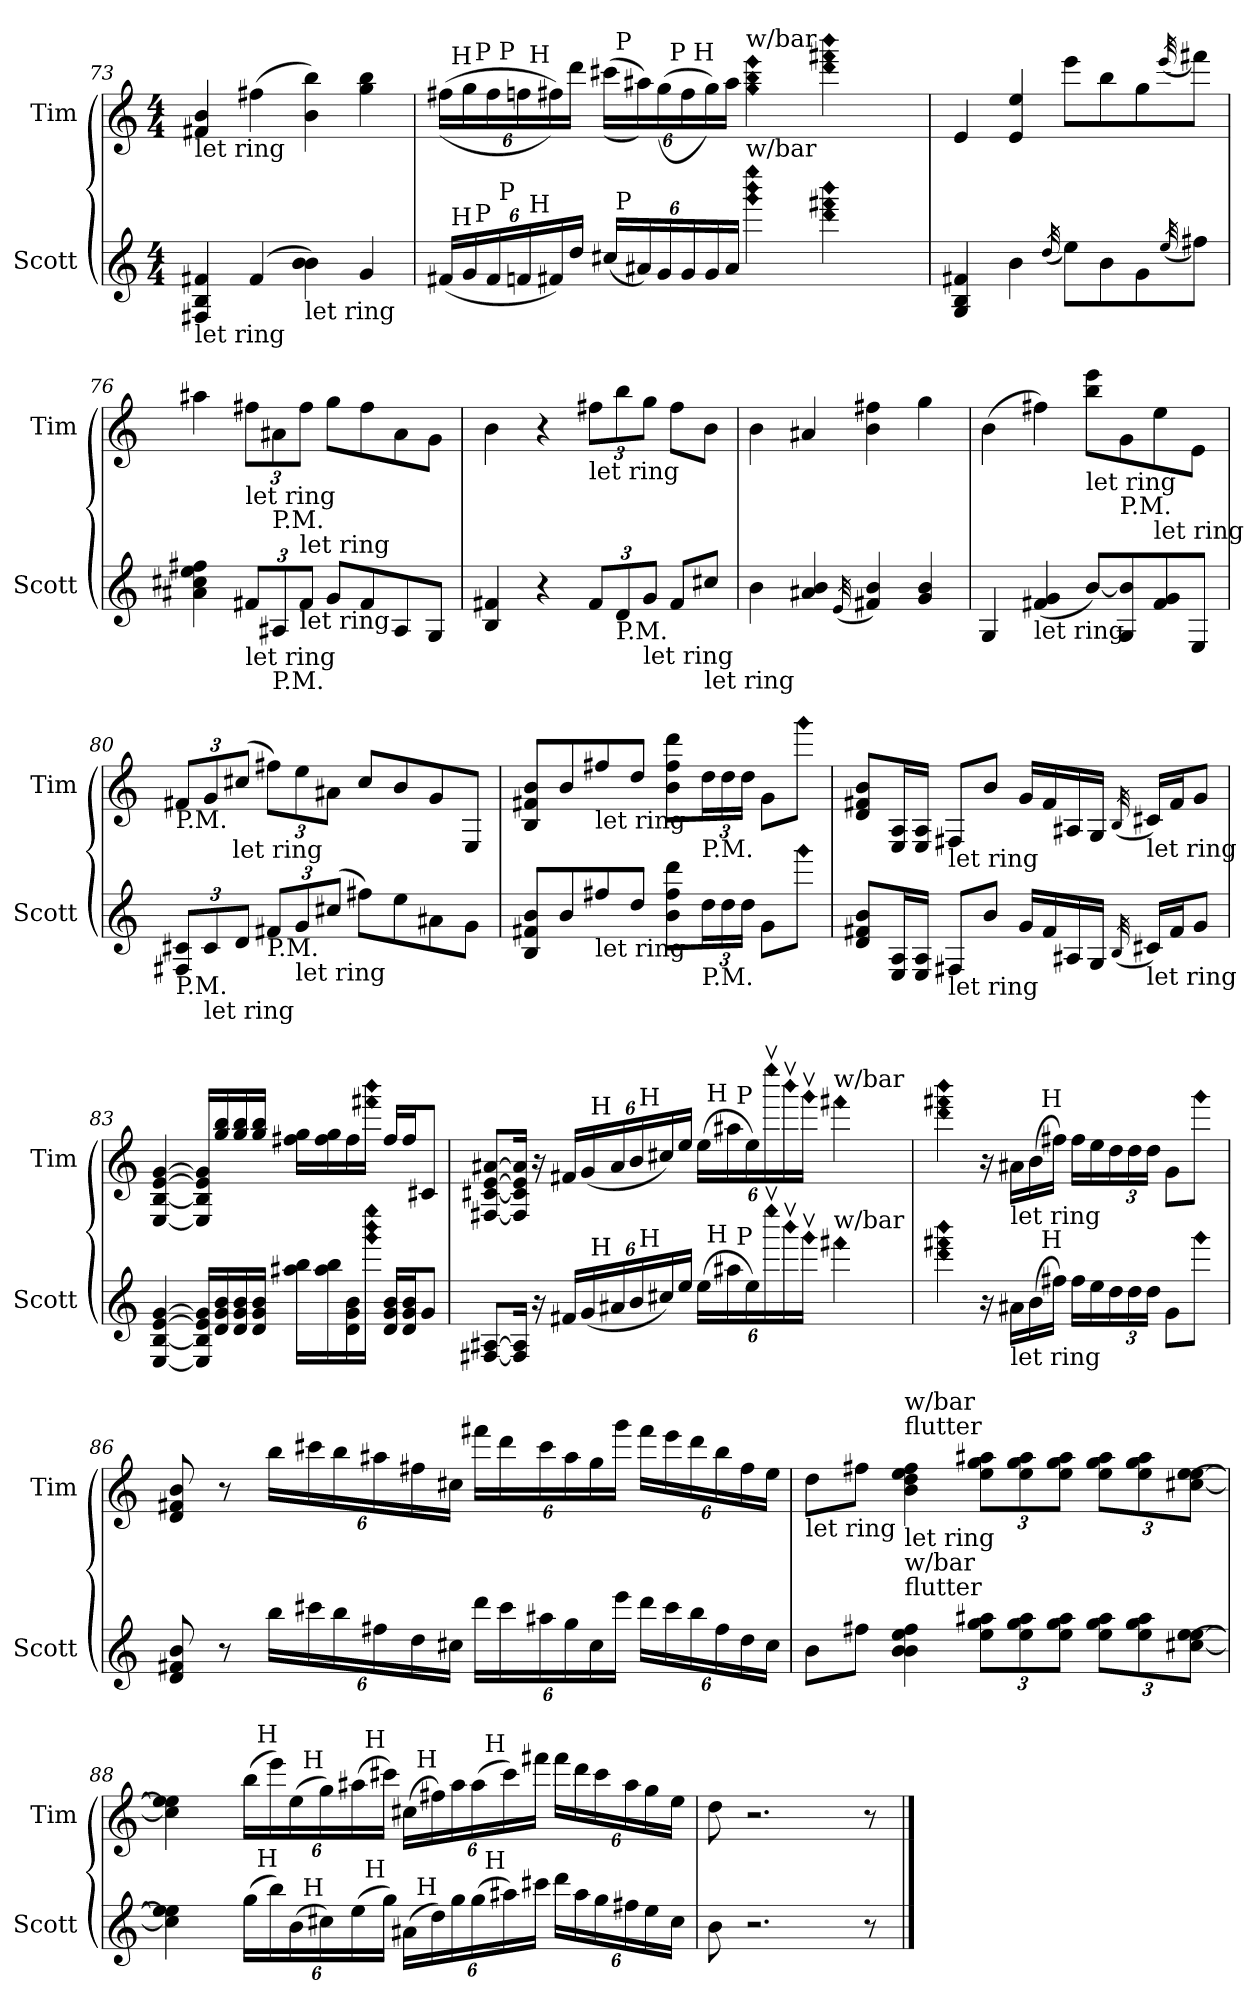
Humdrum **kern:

**kern	**kern
*part2	*part1
*staff2	*staff1
*I"Scott	*I"Tim
*I'Scott	*I'Tim
*clefG2	*clefG2
*ITrd7c12	*ITrd7c12
*k[]	*k[]
*C:	*C:
*M4/4	*M4/4
=73	=73
!	!LO:TX:b:t=let ring
!LO:TX:b:t=let ring	!
4FF#X/ 4BB/ 4F#X/	4F#X/ 4B/
(4F#/	(4f#X\
!LO:TX:b:t=let ring	!
4B\ 4B\)	4B\ 4b\)
4G/	4g\ 4b\
=74	=74
*Xbrackettup	*Xbrackettup
*^	*^
*	*^	*	*^
*	*	*^	*	*	*^
*	*	*	*^	*	*	*	*^
*	*	*	*	*^	*	*	*	*	*^
*	*	*	*	*	*	*	*	*	*	*	*^
*	*	*	*	*	*	*	*	*	*	*	*	*^
(24F#X/LL	48ryy	16ryy	12ryy	12..ryy	6ryy	((24f#X\LL	48ryy	16ryy	12ryy	12..ryy	6ryy	3ryy	3ryy
!	!	!	!	!	!	!	!LO:TX:a:t=H	!	!	!	!	!	!
!	!LO:TX:a:t=H	!	!	!	!	!	!	!	!	!	!	!	!
.	3%2ryy	.	.	.	.	.	3%2ryy	.	.	.	.	.	.
24G/	.	.	.	.	.	24g\	.	.	.	.	.	.	.
!	!	!	!	!	!	!	!	!LO:TX:a:t=P	!	!	!	!	!
!	!	!LO:TX:a:t=P	!	!	!	!	!	!	!	!	!	!	!
.	.	2...ryy	.	.	.	.	.	2...ryy	.	.	.	.	.
24F#/	.	.	48ryy	.	.	24f#\	.	.	48ryy	.	.	.	.
!	!	!	!	!	!	!	!	!	!LO:TX:a:t=P	!	!	!	!
!	!	!	!LO:TX:a:t=P	!	!	!	!	!	!	!	!	!	!
.	.	.	3%2ryy	.	.	.	.	.	3%2ryy	.	.	.	.
24Fn/	.	.	.	.	.	24fn\	.	.	.	.	.	.	.
!	!	!	!	!	!	!	!	!	!	!LO:TX:a:t=H	!	!	!
!	!	!	!	!LO:TX:a:t=H	!	!	!	!	!	!	!	!	!
.	.	.	.	3%2ryy	.	.	.	.	.	3%2ryy	.	.	.
24F#X/)	.	.	.	.	12ryy	24f#X\))	.	.	.	.	12ryy	.	.
24d/JJ	.	.	.	.	.	24dd\JJ	.	.	.	.	.	.	.
(24c#X/LL	.	.	.	.	48ryy	((24cc#X\LL	.	.	.	.	48ryy	.	.
!	!	!	!	!	!	!	!	!	!	!	!LO:TX:a:t=P	!	!
!	!	!	!	!	!LO:TX:a:t=P	!	!	!	!	!	!	!	!
.	.	.	.	.	3%2ryy	.	.	.	.	.	3%2ryy	.	.
24A#X/)	.	.	.	.	.	24a#X\))	.	.	.	.	.	.	.
24G/	.	.	.	.	.	((24g\	.	.	.	.	.	48ryy	24.ryy
!	!	!	!	!	!	!	!	!	!	!	!	!LO:TX:a:t=P	!
.	.	.	.	.	.	.	.	.	.	.	.	3ryy	.
24G/	.	.	.	.	.	24f#\	.	.	.	.	.	.	.
!	!	!	!	!	!	!	!	!	!	!	!	!	!LO:TX:a:t=H
.	.	.	.	.	.	.	.	.	.	.	.	.	3ryy
24G/	.	.	.	.	.	24g\))	.	.	.	.	.	.	.
24A#/JJ	.	.	.	.	.	24a#\JJ	.	.	.	.	.	.	.
!	!	!	!	!	!	!LO:TX:a:t=w/bar	!	!	!	!	!	!	!
!LO:TX:a:t=w/bar	!	!	!	!	!	!	!	!	!	!	!	!	!
!LO:N:n=1:head=diamond	!	!	!	!	!	!	!	!	!	!	!	!	!
!LO:N:n=2:head=diamond	!	!	!	!	!	!	!	!	!	!	!	!	!
!LO:N:n=3:head=diamond	!	!	!	!	!	!LO:N:n=1:head=diamond	!	!	!	!	!	!	!
!	!	!	!	!	!	!LO:N:n=2:head=diamond	!	!	!	!	!	!	!
!	!	!	!	!	!	!LO:N:n=3:head=diamond	!	!	!	!	!	!	!
4gg\ 4bb\ 4eee\	.	.	.	.	.	4g\ 4b\ 4ee\	.	.	.	.	.	.	.
.	6...ryy	.	.	.	.	.	6...ryy	.	.	.	.	6...ryy	.
.	.	.	.	.	.	.	.	.	.	.	.	.	6ryy
!LO:N:n=1:head=diamond	!	!	!	!	!	!	!	!	!	!	!	!	!
!LO:N:n=2:head=diamond	!	!	!	!	!	!	!	!	!	!	!	!	!
!LO:N:n=3:head=diamond	!	!	!	!	!	!LO:N:n=1:head=diamond	!	!	!	!	!	!	!
!	!	!	!	!	!	!LO:N:n=2:head=diamond	!	!	!	!	!	!	!
!	!	!	!	!	!	!LO:N:n=3:head=diamond	!	!	!	!	!	!	!
4dd\ 4ff#X\ 4bb\	.	.	.	.	.	4dd\ 4ff#X\ 4bb\	.	.	.	.	.	.	.
.	.	.	6ryy	.	.	.	.	.	6ryy	.	.	.	.
.	.	.	.	6ryy	.	.	.	.	.	6ryy	.	.	.
.	.	.	.	.	.	.	.	.	.	.	.	.	12ryy
.	.	.	24.ryy	.	24.ryy	.	.	.	24.ryy	.	24.ryy	.	.
.	.	.	.	48ryy	.	.	.	.	.	48ryy	.	.	48ryy
!!LO:LB:g=z
=75	=75	=75	=75	=75	=75	=75	=75	=75	=75	=75	=75	=75	=75
!	!	!	!	!	!	!LO:TX:b:t=let ring	!	!	!	!	!	!	!
!LO:TX:b:t=let ring	!	!	!	!	!	!	!	!	!	!	!	!	!
*v	*v	*v	*v	*v	*v	*	*	*	*	*	*	*	*
*	*v	*v	*v	*v	*v	*v	*v	*v
4GG/ 4BB/ 4F#X/	4E/
4B\	4E/ 4e/
(32qd/	.
8e\L)	8ee\L
8B\	8b\
8G\	8g\
(32qe/	(32qee/
8f#X\J)	8ff#X\J)
=76	=76
4A#X\ 4c#X\ 4e\ 4f#X\	4a#X\
!	!LO:TX:b:t=let ring
!LO:TX:b:t=let ring	!
12F#X/L	12f#X\L
!	!LO:TX:b:t=P.M.
!LO:TX:b:t=P.M.	!
12AA#X/	12A#X\
!	!LO:TX:b:t=let ring
!LO:TX:b:t=let ring	!
12F#/J	12f#\J
8G/L	8g\L
8F#/	8f#\
8AA#/	8A#\
8GG/J	8G\J
=77	=77
4BB/ 4F#X/	4B\
4r	4r
!	!LO:TX:b:t=let ring
12F#/L	12f#X\L
!LO:TX:b:t=P.M.	!
12D/	12b\
!LO:TX:b:t=let ring	!
12G/J	12g\J
8F#/L	8f#\L
!LO:TX:b:t=let ring	!
8c#X/J	8B\J
!!LO:LB:g=z
=78	=78
4B\	4B\
4A#X/ 4B/	4A#X/
(32qE/	.
4F#X/ 4B/)	4B\ 4f#X\
4G/ 4B/	4g\
=79	=79
4GG/	(4B\
!LO:TX:b:t=let ring	!
(4F#X/ 4G/	4f#X\)
!	!LO:TX:b:t=let ring
[8B/L)	8b\ 8ee\L
!	!LO:TX:b:t=P.M.
8GG/ 8B/]	8G\
!	!LO:TX:b:t=let ring
8F#/ 8G/	8e\
8EE/J	8E\J
=80	=80
!	!LO:TX:b:t=P.M.
!LO:TX:b:t=P.M.	!
12FF#X/ 12C#X/L	12F#X/L
!LO:TX:b:t=let ring	!
12C#/	12G/
!	!LO:TX:b:t=let ring
12D/J	(12c#X/J
!LO:TX:b:t=P.M.	!
12F#X/L	12f#X\L)
!LO:TX:b:t=let ring	!
12G/	12e\
(12c#X/J	12A#X\J
8f#X\L)	8c#/L
8e\	8B/
8A#X\	8G/
8G\J	8EE/J
!!LO:LB:g=z
=81	=81
8BB/ 8F#X/ 8B/L	8BB/ 8F#X/ 8B/L
8B/	8B/
!	!LO:TX:b:t=let ring
!LO:TX:b:t=let ring	!
8f#X/	8f#X/
8d/J	8d/J
8B\ 8f#\ 8dd\L	8B\ 8f#\ 8dd\L
!	!LO:TX:b:t=P.M.
!LO:TX:b:t=P.M.	!
24d\L	24d\L
24d\	24d\
24d\JJ	24d\JJ
8G\L	8G\L
!LO:N:head=diamond	!LO:N:head=diamond
8gg\J	8gg\J
=82	=82
8D/ 8F#X/ 8B/L	8D/ 8F#X/ 8B/L
16EE/ 16AA/L	16EE/ 16AA/L
16EE/ 16AA/JJ	16EE/ 16AA/JJ
!	!LO:TX:b:t=let ring
!LO:TX:b:t=let ring	!
8FF#X/L	8FF#X/L
8B/J	8B/J
16G/LL	16G/LL
16F#/	16F#/
16AA#X/	16AA#X/
16GG/JJ	16GG/JJ
(32qBB/	(32qBB/
!	!LO:TX:b:t=let ring
!LO:TX:b:t=let ring	!
16C#X/LL)	16C#X/LL)
16F#/J	16F#/J
8G/J	8G/J
=83	=83
[4EE/ [4BB/ [4E/ [4G/	[4EE/ [4BB/ [4E/ [4G/
16EE/] 16BB/] 16E/] 16G/]LL	16EE/] 16BB/] 16E/] 16G/]LL
16D/ 16G/ 16B/	16g/ 16b/
16D/ 16G/ 16B/	16g/ 16b/
16D/ 16G/ 16B/JJ	16g/ 16b/JJ
16a#X\ 16b\LL	16f#X\ 16g\LL
16a#\ 16b\	16f#\ 16g\
16D\ 16G\ 16B\	16f#\
!LO:N:n=1:head=diamond	!
!LO:N:n=2:head=diamond	!
!LO:N:n=3:head=diamond	!LO:N:n=1:head=diamond
!	!LO:N:n=2:head=diamond
16gg\ 16bb\ 16eee\JJ	16ff#X\ 16bb\JJ
16D/ 16G/ 16B/LL	16f#/LL
16D/ 16G/ 16B/J	16f#/J
8G/J	8C#X/J
!!LO:PB:g=z
=84	=84
*^	*^
*	*^	*	*^
*	*	*^	*	*	*^
*	*	*	*^	*	*	*	*^
[8FF#X/ [8AA#X/L	4ryy	3ryy	3ryy	2ryy	[8FF#X/ [8C#X/ [8E/ [8A#X/L	4ryy	3ryy	3ryy	2ryy
16FF#/] 16AA#/]Jk	.	.	.	.	16FF#/] 16C#/] 16E/] 16A#/]Jk	.	.	.	.
16r	.	.	.	.	16r	.	.	.	.
24F#X/LL	16ryy	.	.	.	24F#X/LL	16ryy	.	.	.
(24G/	.	.	.	.	(24G/	.	.	.	.
!	!	!	!	!	!	!LO:TX:a:t=H	!	!	!
!	!LO:TX:a:t=H	!	!	!	!	!	!	!	!
.	2ryy	.	.	.	.	2ryy	.	.	.
24A#X/	.	24.ryy	6ryy	.	24A#/	.	24.ryy	6ryy	.
24B/	.	.	.	.	24B/	.	.	.	.
!	!	!	!	!	!	!	!LO:TX:a:t=H	!	!
!	!	!LO:TX:a:t=H	!	!	!	!	!	!	!
.	.	3ryy	.	.	.	.	3ryy	.	.
24c#X/)	.	.	.	.	24c#X/)	.	.	.	.
24e/JJ	.	.	.	.	24e/JJ	.	.	.	.
(24e\LL	.	.	48ryy	16ryy	(24e\LL	.	.	48ryy	16ryy
!	!	!	!	!	!	!	!	!LO:TX:a:t=H	!
!	!	!	!LO:TX:a:t=H	!	!	!	!	!	!
.	.	.	3ryy	.	.	.	.	3ryy	.
24a#X\	.	.	.	.	24a#X\	.	.	.	.
!	!	!	!	!	!	!	!	!	!LO:TX:a:t=P
!	!	!	!	!LO:TX:a:t=P	!	!	!	!	!
.	.	.	.	4..ryy	.	.	.	.	4..ryy
24e\)	.	.	.	.	24e\)	.	.	.	.
!LO:N:head=diamond	!	!	!	!	!LO:N:head=diamond	!	!	!	!
24eeev\	.	.	.	.	24eeev\	.	.	.	.
!LO:N:head=diamond	!	!	!	!	!LO:N:head=diamond	!	!	!	!
24bbv\	.	.	.	.	24bbv\	.	.	.	.
!LO:N:head=diamond	!	!	!	!	!LO:N:head=diamond	!	!	!	!
24ggv\JJ	.	.	.	.	24ggv\JJ	.	.	.	.
.	.	6ryy	.	.	.	.	6ryy	.	.
!	!	!	!	!	!LO:TX:a:t=w/bar	!	!	!	!
!LO:TX:a:t=w/bar	!	!	!	!	!	!	!	!	!
!LO:N:head=diamond	!	!	!	!	!LO:N:head=diamond	!	!	!	!
4ff#X\	.	.	.	.	4ff#X\	.	.	.	.
.	8.ryy	.	.	.	.	8.ryy	.	.	.
.	.	.	12..ryy	.	.	.	.	12..ryy	.
.	.	12ryy	.	.	.	.	12ryy	.	.
.	.	48ryy	.	.	.	.	48ryy	.	.
=85	=85	=85	=85	=85	=85	=85	=85	=85	=85
!LO:N:n=1:head=diamond	!	!	!	!	!	!	!	!	!
!LO:N:n=2:head=diamond	!	!	!	!	!	!	!	!	!
!LO:N:n=3:head=diamond	!	!	!	!	!LO:N:n=1:head=diamond	!	!	!	!
!	!	!	!	!	!LO:N:n=2:head=diamond	!	!	!	!
!	!	!	!	!	!LO:N:n=3:head=diamond	!	!	!	!
*	*v	*v	*v	*v	*	*	*	*	*
*	*	*	*v	*v	*v	*v
4dd\ 4ff#X\ 4bb\	4ryy	4dd\ 4ff#X\ 4bb\	4ryy
16r	8ryy	16r	8ryy
!	!	!LO:TX:b:t=let ring	!
!LO:TX:b:t=let ring	!	!	!
16A#X\LL	.	16A#X\LL	.
(16B\	32ryy	(16B\	32ryy
!	!	!	!LO:TX:a:t=H
!	!LO:TX:a:t=H	!	!
.	2ryy	.	2ryy
16f#X\JJ)	.	16f#X\JJ)	.
16f#\LL	.	16f#\LL	.
16e\	.	16e\	.
24d\	.	24d\	.
24d\	.	24d\	.
24d\JJ	.	24d\JJ	.
8G\L	.	8G\L	.
!LO:N:head=diamond	!	!LO:N:head=diamond	!
8gg\J	.	8gg\J	.
.	16.ryy	.	16.ryy
*v	*v	*	*
*	*v	*v
!!LO:LB:g=z
=86	=86
8D/ 8F#X/ 8B/	8D/ 8F#X/ 8B/
8r	8r
24b\LL	24b\LL
24cc#X\	24cc#X\
24b\	24b\
24f#X\	24a#X\
24d\	24f#X\
24c#X\JJ	24c#X\JJ
24dd\LL	24ff#X\LL
24cc#\	24dd\
24a#X\	24cc#\
24g\	24a#\
24c#\	24g\
24ee\JJ	24gg\JJ
24dd\LL	24ff#\LL
24cc#\	24ee\
24b\	24dd\
24f#\	24b\
24d\	24f#\
24c#\JJ	24e\JJ
=87	=87
!	!LO:TX:b:t=let ring
8B\L	8d\L
8f#X\J	8f#X\J
!	!LO:TX:a:t=flutter
!	!LO:TX:b:t=let ring
!	!LO:TX:a:t=w/bar
!LO:TX:a:t=flutter	!
!LO:TX:a:t=w/bar	!
4B\ 4B\ 4e\ 4f#\	4B\ 4d\ 4e\ 4f#\
12e\ 12g\ 12a#X\L	12e\ 12g\ 12a#X\L
12e\ 12g\ 12a#\	12e\ 12g\ 12a#\
12e\ 12g\ 12a#\J	12e\ 12g\ 12a#\J
12e\ 12g\ 12a#\L	12e\ 12g\ 12a#\L
12e\ 12g\ 12a#\	12e\ 12g\ 12a#\
[12c#X\ [12e\ [12e\J	[12c#X\ [12e\ [12e\J
!!LO:LB:g=z
=88	=88
*^	*^
*	*^	*	*^
*	*	*^	*	*	*^
*	*	*	*^	*	*	*	*^
*	*	*	*	*^	*	*	*	*	*^
4c#\] 4e\] 4e\]	6ryy	3ryy	4..ryy	3ryy	3ryy	4c#\] 4e\] 4e\]	6ryy	3ryy	4..ryy	3ryy	3ryy
.	12ryy	.	.	.	.	.	12ryy	.	.	.	.
(24g\LL	48ryy	.	.	.	.	(24b\LL	48ryy	.	.	.	.
!	!	!	!	!	!	!	!LO:TX:a:t=H	!	!	!	!
!	!LO:TX:a:t=H	!	!	!	!	!	!	!	!	!	!
.	3%2ryy	.	.	.	.	.	3%2ryy	.	.	.	.
24b\)	.	.	.	.	.	24ee\)	.	.	.	.	.
(24B\	.	48ryy	.	6ryy	6...ryy	(24e\	.	48ryy	.	6ryy	6...ryy
!	!	!	!	!	!	!	!	!LO:TX:a:t=H	!	!	!
!	!	!LO:TX:a:t=H	!	!	!	!	!	!	!	!	!
.	.	3ryy	.	.	.	.	.	3ryy	.	.	.
24c#X\)	.	.	.	.	.	24g\)	.	.	.	.	.
(24e\	.	.	.	.	.	(24a#X\	.	.	.	.	.
!	!	!	!	!	!	!	!	!	!LO:TX:a:t=H	!	!
!	!	!	!LO:TX:a:t=H	!	!	!	!	!	!	!	!
.	.	.	2ryy	.	.	.	.	.	2ryy	.	.
24g\JJ)	.	.	.	.	.	24cc#X\JJ)	.	.	.	.	.
(24A#X\LL	.	.	.	48ryy	.	(24c#X\LL	.	.	.	48ryy	.
!	!	!	!	!	!	!	!	!	!	!LO:TX:a:t=H	!
!	!	!	!	!LO:TX:a:t=H	!	!	!	!	!	!	!
.	.	.	.	3ryy	.	.	.	.	.	3ryy	.
24d\)	.	.	.	.	.	24f#X\)	.	.	.	.	.
24g\	.	.	.	.	.	24a#\	.	.	.	.	.
(24g\	.	.	.	.	.	(24a#\	.	.	.	.	.
!	!	!	!	!	!	!	!	!	!	!	!LO:TX:a:t=H
!	!	!	!	!	!LO:TX:a:t=H	!	!	!	!	!	!
.	.	.	.	.	3ryy	.	.	.	.	.	3ryy
24a#X\)	.	.	.	.	.	24cc#\)	.	.	.	.	.
.	.	6...ryy	.	.	.	.	.	6...ryy	.	.	.
24cc#X\JJ	.	.	.	.	.	24ff#X\JJ	.	.	.	.	.
24dd\LL	.	.	.	.	.	24ff#\LL	.	.	.	.	.
24a#\	.	.	.	.	.	24dd\	.	.	.	.	.
24g\	.	.	.	.	.	24cc#\	.	.	.	.	.
.	.	.	.	12..ryy	.	.	.	.	.	12..ryy	.
24f#X\	.	.	.	.	.	24a#\	.	.	.	.	.
24e\	.	.	.	.	.	24g\	.	.	.	.	.
.	24.ryy	.	16ryy	.	.	.	24.ryy	.	16ryy	.	.
24c#\JJ	.	.	.	.	.	24e\JJ	.	.	.	.	.
.	.	.	.	.	48ryy	.	.	.	.	.	48ryy
*v	*v	*v	*v	*v	*v	*	*	*	*	*	*
*	*v	*v	*v	*v	*v	*v
=89	=89
8B\	8d\
2.r	2.r
8r	8r
==	==
*-	*-
